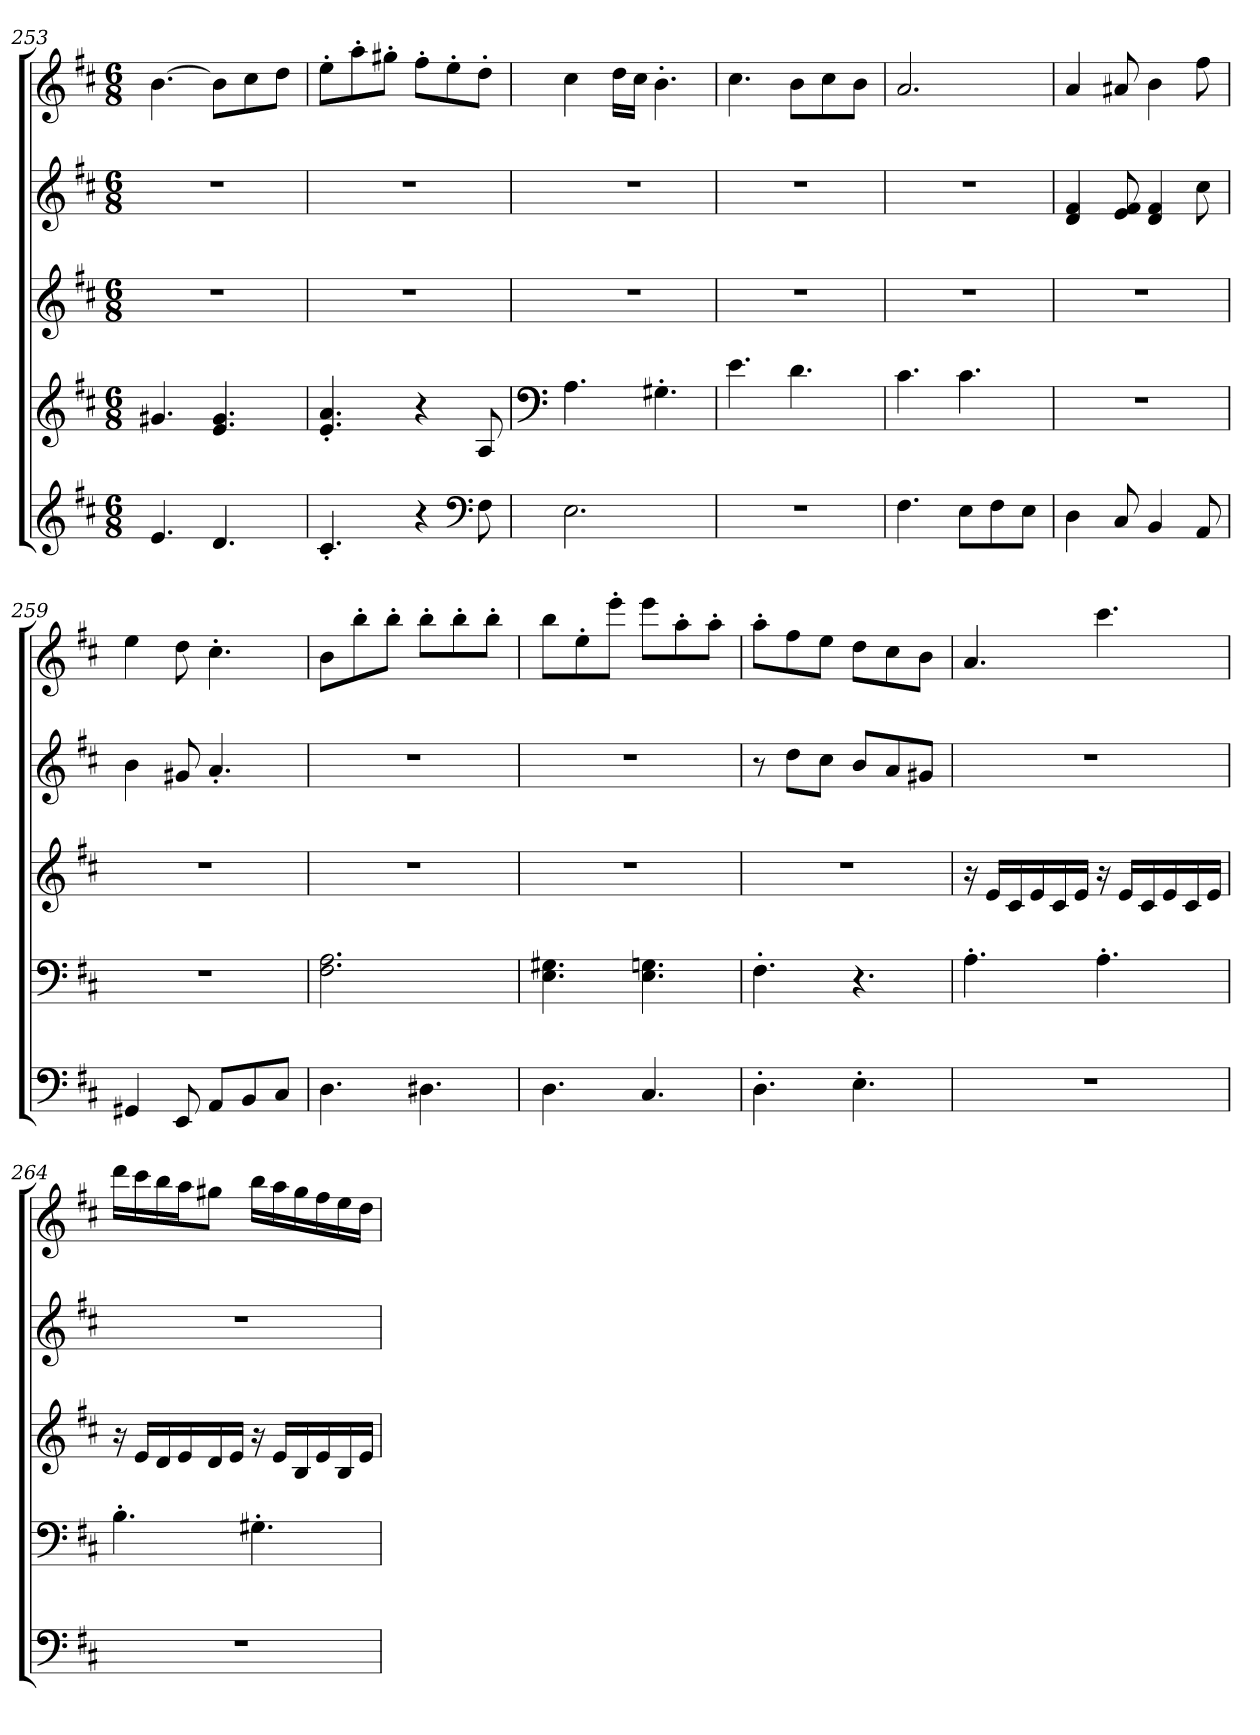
**kern	**kern	**kern	**kern	**kern
*part5	*part4	*part3	*part2	*part1
*staff5	*staff4	*staff3	*staff2	*staff1
!!LO:LB:g=z
*clefG2	*clefG2	*clefG2	*clefG2	*clefG2
*k[f#c#]	*k[f#c#]	*k[f#c#]	*k[f#c#]	*k[f#c#]
*M6/8	*M6/8	*M6/8	*M6/8	*M6/8
=253	=253	=253	=253	=253
4.e/	4.g#X/	2.r	2.r	[4.b\
4.d/	4.e/ 4.g#/	.	.	8b\L]
.	.	.	.	8cc#\
.	.	.	.	8dd\J
=254	=254	=254	=254	=254
*	*	*	*	*MM141
4.c#'/	4.e/' 4.a/'	2.r	2.r	8ee'\L
.	.	.	.	8aa'\
.	.	.	.	8gg#X'\J
4r	4r	.	.	8ff#'\L
.	.	.	.	8ee'\
*clefF4	*	*	*	*
8F#\	8A/	.	.	8dd'\J
=255	=255	=255	=255	=255
*	*clefF4	*	*	*
2.E\	4.A\	2.r	2.r	4cc#\
.	.	.	.	16dd\LL
.	.	.	.	16cc#\JJ
.	4.G#X'\	.	.	4.b'\
=256	=256	=256	=256	=256
*	*	*	*	*MM141
2.r	4.e\	2.r	2.r	4.cc#\
.	4.d\	.	.	8b\L
.	.	.	.	8cc#\
.	.	.	.	8b\J
=257	=257	=257	=257	=257
4.F#\	4.c#\	2.r	2.r	2.a/
8E\L	4.c#\	.	.	.
8F#\	.	.	.	.
8E\J	.	.	.	.
=258	=258	=258	=258	=258
*	*	*	*	*MM141
4D\	2.r	2.r	4d/ 4f#/	4a/
8C#/	.	.	8e/ 8f#/	8a#X/
4BB/	.	.	4d/ 4f#/	4b\
8AA/	.	.	8cc#\	8ff#\
!!LO:PB:g=z
=259	=259	=259	=259	=259
4GG#X/	2.r	2.r	4b\	4ee\
8EE/	.	.	8g#X/	8dd\
8AA/L	.	.	4.a'/	4.cc#'\
8BB/	.	.	.	.
8C#/J	.	.	.	.
=260	=260	=260	=260	=260
*	*	*	*	*MM140
4.D\	2.F#\ 2.A\	2.r	2.r	8b\L
.	.	.	.	8bb'\
.	.	.	.	8bb'\J
4.D#X\	.	.	.	8bb'\L
.	.	.	.	8bb'\
.	.	.	.	8bb'\J
=261	=261	=261	=261	=261
4.D\	4.E\ 4.G#X\	2.r	2.r	8bb\L
.	.	.	.	8ee'\
.	.	.	.	8eee'\J
4.C#/	4.E\ 4.Gn\	.	.	8eee\L
.	.	.	.	8aa'\
.	.	.	.	8aa'\J
=262	=262	=262	=262	=262
4.D'\	4.F#'\	2.r	8r	8aa'\L
.	.	.	8dd\L	8ff#\
.	.	.	8cc#\J	8ee\J
4.E'\	4.r	.	8b/L	8dd\L
.	.	.	8a/	8cc#\
.	.	.	8g#X/J	8b\J
!!LO:LB:g=z
=263	=263	=263	=263	=263
*	*	*	*	*MM141
2.r	4.A'\	16r	2.r	4.a/
.	.	16e/LL	.	.
.	.	16c#/	.	.
.	.	16e/	.	.
.	.	16c#/	.	.
.	.	16e/JJ	.	.
.	4.A'\	16r	.	4.ccc#\
.	.	16e/LL	.	.
.	.	16c#/	.	.
.	.	16e/	.	.
.	.	16c#/	.	.
.	.	16e/JJ	.	.
=264	=264	=264	=264	=264
*	*	*	*	*MM141
2.r	4.B'\	16r	2.r	16ddd\LL
.	.	16e/LL	.	16ccc#\
.	.	16d/	.	16bb\
.	.	16e/	.	16aa\J
.	.	16d/	.	8gg#X\J
.	.	16e/JJ	.	.
.	4.G#X'\	16r	.	16bb\LL
.	.	16e/LL	.	16aa\
.	.	16B/	.	16gg#\
.	.	16e/	.	16ff#\
.	.	16B/	.	16ee\
.	.	16e/JJ	.	16dd\JJ
=	=	=	=	=
*-	*-	*-	*-	*-
